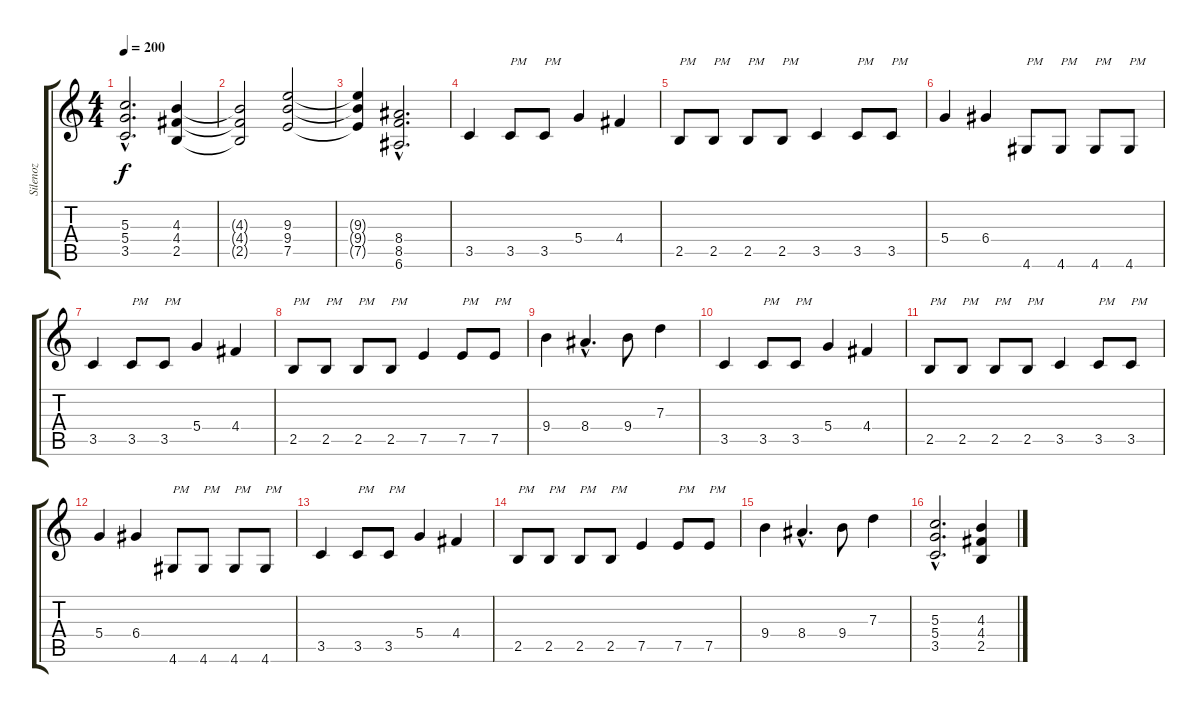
\track ("Silenoz" "Silenoz") {instrument distortionguitar}
\staff {score tabs}
\tuning (E4 B3 G3 D3 A2 E2) {hide}
\ts (4 4)
\tempo 200
\clef g2
\ks c
(5.3{hac} 5.4{hac} 3.5{hac}).2{d dy f} (4.3 4.4 2.5).4 |
(4.3{t} 4.4{t} 2.5{t}).2 (9.3 9.4 7.5).2 |
(9.3{t} 9.4{t} 7.5{t}).4 (8.4{hac} 8.5{hac} 6.6{hac}).2{d} |
3.5.4 3.5.8{txt "PM"} 3.5.8{txt "PM"} 5.4.4 4.4.4 |
2.5.8{txt "PM"} 2.5.8{txt "PM"} 2.5.8{txt "PM"} 2.5.8{txt "PM"} 3.5.4 3.5.8{txt "PM"} 3.5.8{txt "PM"} |
5.4.4 6.4.4 4.6.8{txt "PM"} 4.6.8{txt "PM"} 4.6.8{txt "PM"} 4.6.8{txt "PM"} |
3.5.4 3.5.8{txt "PM"} 3.5.8{txt "PM"} 5.4.4 4.4.4 |
2.5.8{txt "PM"} 2.5.8{txt "PM"} 2.5.8{txt "PM"} 2.5.8{txt "PM"} 7.5.4 7.5.8{txt "PM"} 7.5.8{txt "PM"} |
9.4.4 8.4{hac}.4{d} 9.4.8 7.3.4 |
3.5.4 3.5.8{txt "PM"} 3.5.8{txt "PM"} 5.4.4 4.4.4 |
2.5.8{txt "PM"} 2.5.8{txt "PM"} 2.5.8{txt "PM"} 2.5.8{txt "PM"} 3.5.4 3.5.8{txt "PM"} 3.5.8{txt "PM"} |
5.4.4 6.4.4 4.6.8{txt "PM"} 4.6.8{txt "PM"} 4.6.8{txt "PM"} 4.6.8{txt "PM"} |
3.5.4 3.5.8{txt "PM"} 3.5.8{txt "PM"} 5.4.4 4.4.4 |
2.5.8{txt "PM"} 2.5.8{txt "PM"} 2.5.8{txt "PM"} 2.5.8{txt "PM"} 7.5.4 7.5.8{txt "PM"} 7.5.8{txt "PM"} |
9.4.4 8.4{hac}.4{d} 9.4.8 7.3.4 |
(5.3{hac} 5.4{hac} 3.5{hac}).2{d} (4.3 4.4 2.5).4
